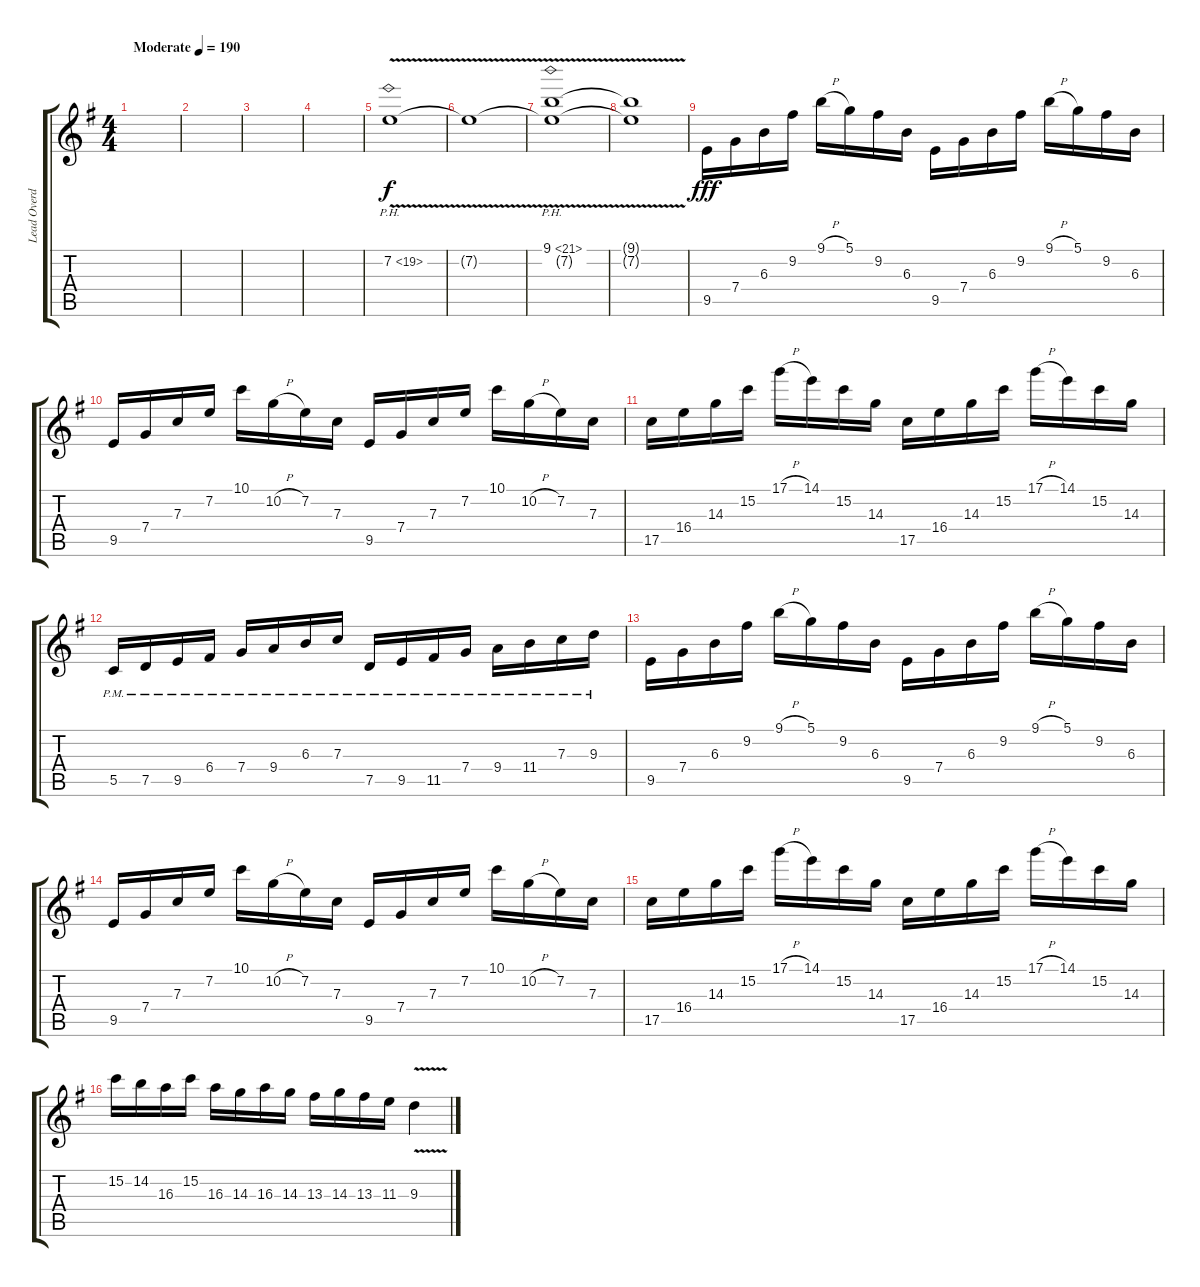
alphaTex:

\track ("Lead Overdrive" "Lead Overd") {instrument overdrivenguitar}
\staff {score tabs}
\tuning (D4 A3 F3 C3 G2 C2) {hide}
\ts (4 4)
\tempo (190 "Moderate")
\clef g2
\ks eminor
|
|
|
|
7.2{ph 12 v}.1{volume 16} |
7.2{t}.1 |
(9.1{ph 12 v} 7.2{t}).1 |
(9.1{t} 7.2{t}).1 |
9.5.16{dy fff} 7.4.16 6.3.16 9.2.16 9.1{h}.16 5.1.16 9.2.16 6.3.16 9.5.16 7.4.16 6.3.16 9.2.16 9.1{h}.16 5.1.16 9.2.16 6.3.16 |
9.5.16 7.4.16 7.3.16 7.2.16 10.1.16 10.2{h}.16 7.2.16 7.3.16 9.5.16 7.4.16 7.3.16 7.2.16 10.1.16 10.2{h}.16 7.2.16 7.3.16 |
17.5.16 16.4.16 14.3.16 15.2.16 17.1{h}.16 14.1.16 15.2.16 14.3.16 17.5.16 16.4.16 14.3.16 15.2.16 17.1{h}.16 14.1.16 15.2.16 14.3.16 |
5.5{pm}.16 7.5{pm}.16 9.5{pm}.16 6.4{pm}.16 7.4{pm}.16 9.4{pm}.16 6.3{pm}.16 7.3{pm}.16 7.5{pm}.16 9.5{pm}.16 11.5{pm}.16 7.4{pm}.16 9.4{pm}.16 11.4{pm}.16 7.3{pm}.16 9.3{pm}.16 |
9.5.16 7.4.16 6.3.16 9.2.16 9.1{h}.16 5.1.16 9.2.16 6.3.16 9.5.16 7.4.16 6.3.16 9.2.16 9.1{h}.16 5.1.16 9.2.16 6.3.16 |
9.5.16 7.4.16 7.3.16 7.2.16 10.1.16 10.2{h}.16 7.2.16 7.3.16 9.5.16 7.4.16 7.3.16 7.2.16 10.1.16 10.2{h}.16 7.2.16 7.3.16 |
17.5.16 16.4.16 14.3.16 15.2.16 17.1{h}.16 14.1.16 15.2.16 14.3.16 17.5.16 16.4.16 14.3.16 15.2.16 17.1{h}.16 14.1.16 15.2.16 14.3.16 |
15.2.16 14.2.16 16.3.16 15.2.16 16.3.16 14.3.16 16.3.16 14.3.16 13.3.16 14.3.16 13.3.16 11.3.16 9.3{v}.4
